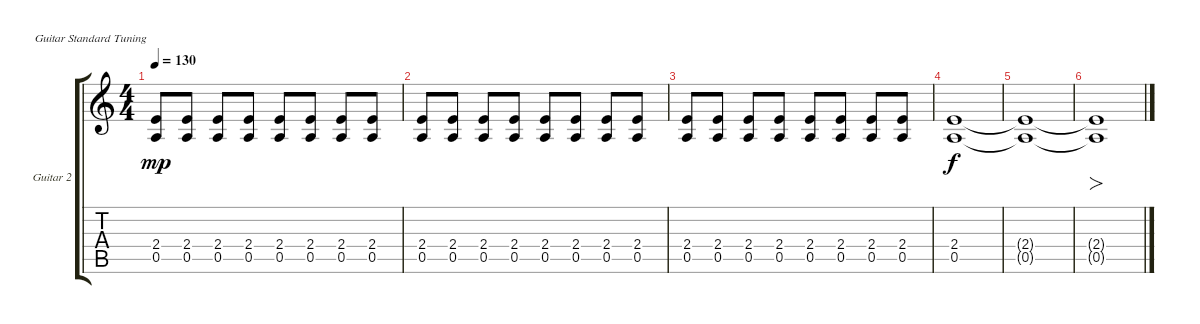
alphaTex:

\defaultSystemsLayout 4
\bracketExtendMode groupsimilarinstruments
\firstSystemTrackNameOrientation horizontal
\otherSystemsTrackNameOrientation horizontal
\track ("Guitar 2" "Guitar 2") {instrument distortionguitar}
\staff {score tabs}
\tuning (E4 B3 G3 D3 A2 E2)
\ts (4 4)
\tempo 130
\clef g2
\scale
0.333333
\ks aminor
(0.5 2.4).8{dy mp} (0.5 2.4).8 (0.5 2.4).8 (0.5 2.4).8 (0.5 2.4).8 (0.5 2.4).8 (0.5 2.4).8 (0.5 2.4).8 |
\scale
0.333333 (0.5 2.4).8 (0.5 2.4).8 (0.5 2.4).8 (0.5 2.4).8 (0.5 2.4).8 (0.5 2.4).8 (0.5 2.4).8 (0.5 2.4).8 |
\scale
0.333333 (0.5 2.4).8 (0.5 2.4).8 (0.5 2.4).8 (0.5 2.4).8 (0.5 2.4).8 (0.5 2.4).8 (0.5 2.4).8 (0.5 2.4).8 |
\scale
0.333333 (0.5 2.4).1{dy f} |
\scale
0.333333 (0.5{t} 2.4{t}).1 |
(0.5{t} 2.4{t}).1{fo}
